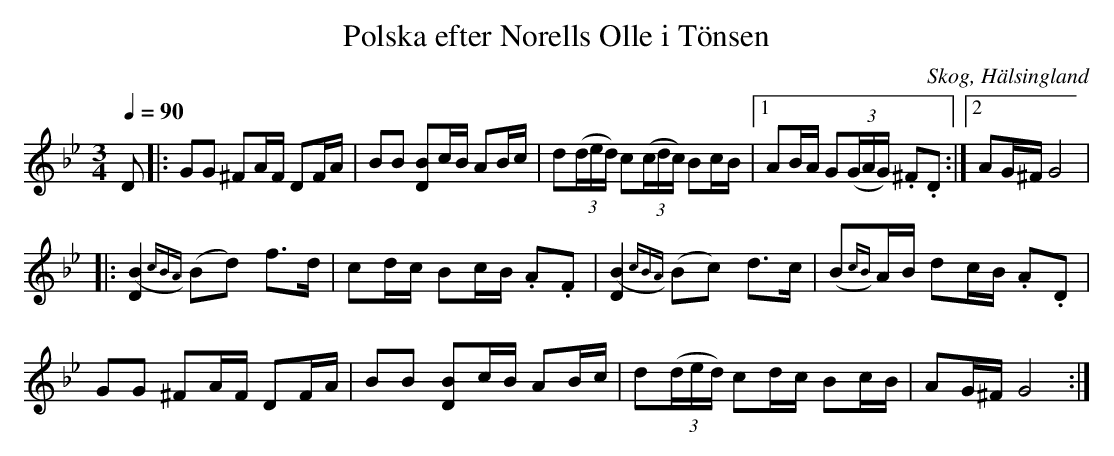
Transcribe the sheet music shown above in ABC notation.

X:1
T: Polska efter Norells Olle i Tönsen
O: Skog, Hälsingland
M: 3/4
L: 1/16
Q: 1/4=90
K: Gm
D2 |: G2G2 ^F2AF D2FA|B2B2 [D2 B2]cB A2Bc|d2(3(ded) c2(3(cdc) B2cB|1 A2BA G2(3(GAG) .^F2.D2:|2 A2G^F G8|
|: [D4 (B4]{cBA}) (B2d2) f2>d2|c2dc B2cB .A2.F2|[D4 (B4]{cBA}) (B2c2) d2>c2|(B2{cB})AB d2cB .A2.D2|
G2G2 ^F2AF D2FA|B2B2 [D2 B2]cB A2Bc|d2(3(ded) c2dc B2cB|A2G^F G8:|
